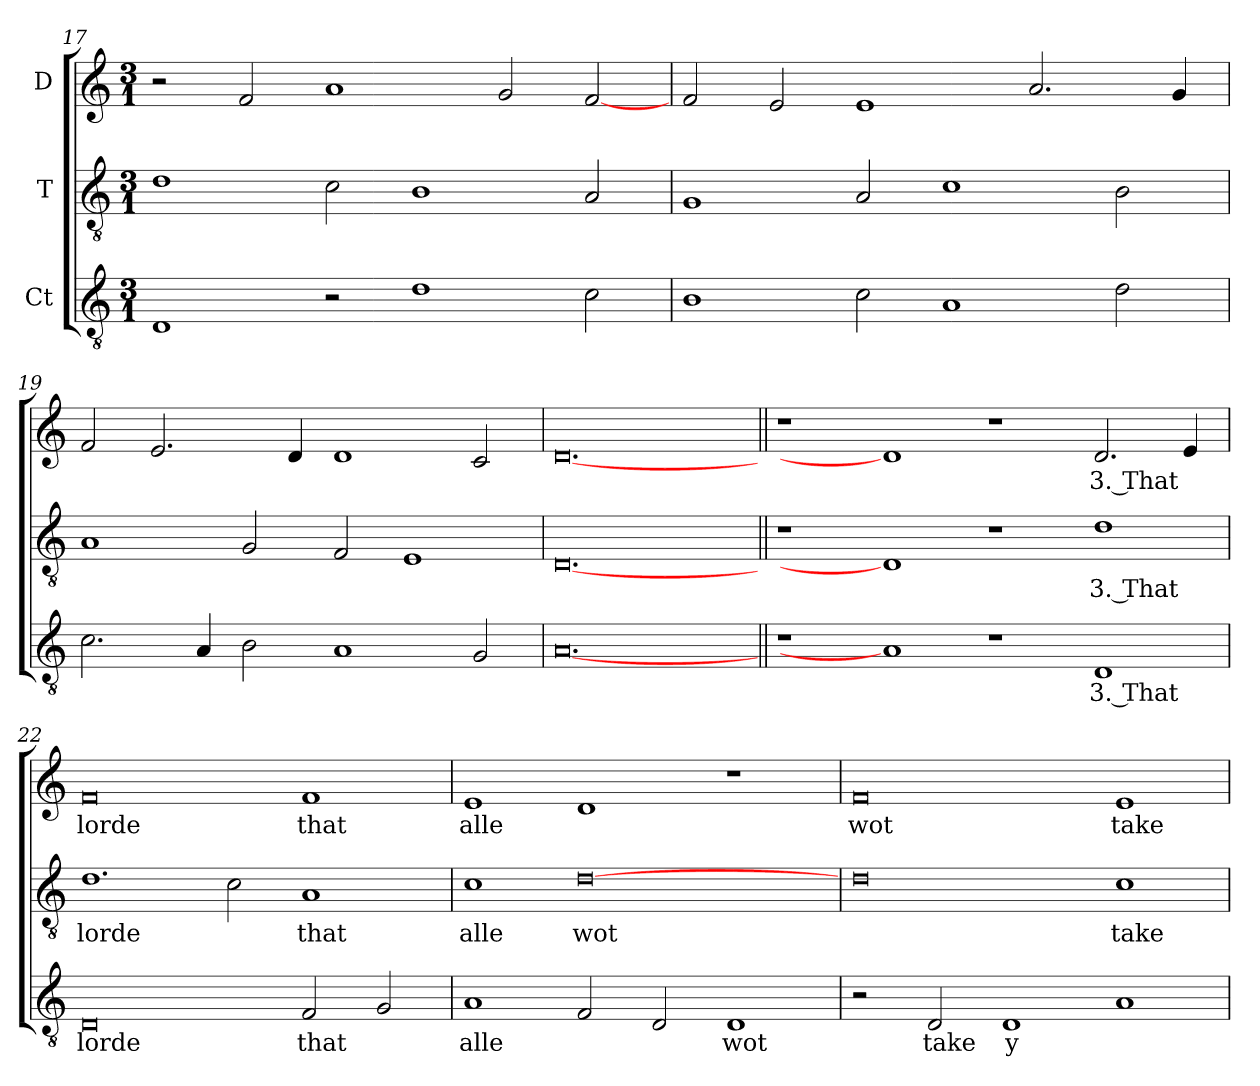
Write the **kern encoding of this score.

**kern	**text	**kern	**text	**kern	**text
*part3	*part3	*part2	*part2	*part1	*part1
*staff3	*staff3	*staff2	*staff2	*staff1	*staff1
*I"Ct	*	*I"T	*	*I"D	*
!!LO:LB:g=z
*clefGv2	*	*clefGv2	*	*clefG2	*
*ITrd7c12	*	*ITrd7c12	*	*	*
*k[]	*	*k[]	*	*k[]	*
*C:	*	*C:	*	*C:	*
*M3/1	*	*M3/1	*	*M3/1	*
=17	=17	=17	=17	=17	=17
1DDi/	.	1Di\	.	2r	.
.	.	.	.	2fi/	.
2r	.	2Ci\	.	1ai/	.
1Di\	.	1BBi/	.	.	.
.	.	.	.	2gi/	.
2Ci\	.	2AAi/	.	[2fi/	.
=18	=18	=18	=18	=18	=18
1BBi/	.	1GGi/	.	2fi/	.
.	.	.	.	2ei/	.
2Ci\	.	2AAi/	.	1ei/	.
1AAi/	.	1Ci\	.	.	.
.	.	.	.	2.ai/	.
2Di\	.	2BBi\	.	.	.
.	.	.	.	4gi/	.
=19	=19	=19	=19	=19	=19
2.Ci\	.	1AAi/	.	2fi/	.
.	.	.	.	2.ei/	.
4AAi/	.	.	.	.	.
2BBi\	.	2GGi/	.	.	.
.	.	.	.	4di/	.
1AAi/	.	2FFi/	.	1di/	.
.	.	1EEi/	.	.	.
2GGi/	.	.	.	2ci/	.
=20	=20	=20	=20	=20	=20
[0.AAi/	.	[0.DDi/	.	[0.di/	.
!!LO:PB:g=z
=21||	=21||	=21||	=21||	=21||	=21||
1r	.	1r	.	1r	.
1AAi/]	.	1DDi/]	.	1di/]	.
1r	.	1r	.	1r	.
!	!LO:LY:b:color=#000000	!	!	!	!
!	!	!	!LO:LY:b:color=#000000	!	!
!	!	!	!	!	!LO:LY:b:color=#000000
1DDi/	3. That	1Di\	3. That	2.di/	3. That
.	.	.	.	4ei/	.
=22	=22	=22	=22	=22	=22
!	!LO:LY:b:color=#000000	!	!	!	!
!	!	!	!LO:LY:b:color=#000000	!	!
!	!	!	!	!	!LO:LY:b:color=#000000
0DDi/	lorde	1.Di\	lorde	0fi/	lorde
.	.	2Ci\	.	.	.
!	!LO:LY:b:color=#000000	!	!	!	!
!	!	!	!LO:LY:b:color=#000000	!	!
!	!	!	!	!	!LO:LY:b:color=#000000
2FFi/	that	1AAi/	that	1fi/	that
2GGi/	.	.	.	.	.
=23	=23	=23	=23	=23	=23
!	!LO:LY:b:color=#000000	!	!	!	!
!	!	!	!LO:LY:b:color=#000000	!	!
!	!	!	!	!	!LO:LY:b:color=#000000
1AAi/	alle	1Ci\	alle	1ei/	alle
!	!	!	!LO:LY:b:color=#000000	!	!
2FFi/	.	[0Di\	wot	1di/	.
2DDi/	.	.	.	.	.
!	!LO:LY:b:color=#000000	!	!	!	!
1DDi/	wot	.	.	1r	.
=24	=24	=24	=24	=24	=24
!	!	!	!	!	!LO:LY:b:color=#000000
2r	.	0Di\	.	0fi/	wot
!	!LO:LY:b:color=#000000	!	!	!	!
2DDi/	take	.	.	.	.
!	!LO:LY:b:color=#000000	!	!	!	!
1DDi/	y	.	.	.	.
!	!	!	!LO:LY:b:color=#000000	!	!
!	!	!	!	!	!LO:LY:b:color=#000000
1AAi/	.	1Ci\	take	1ei/	take
=	=	=	=	=	=
*-	*-	*-	*-	*-	*-
